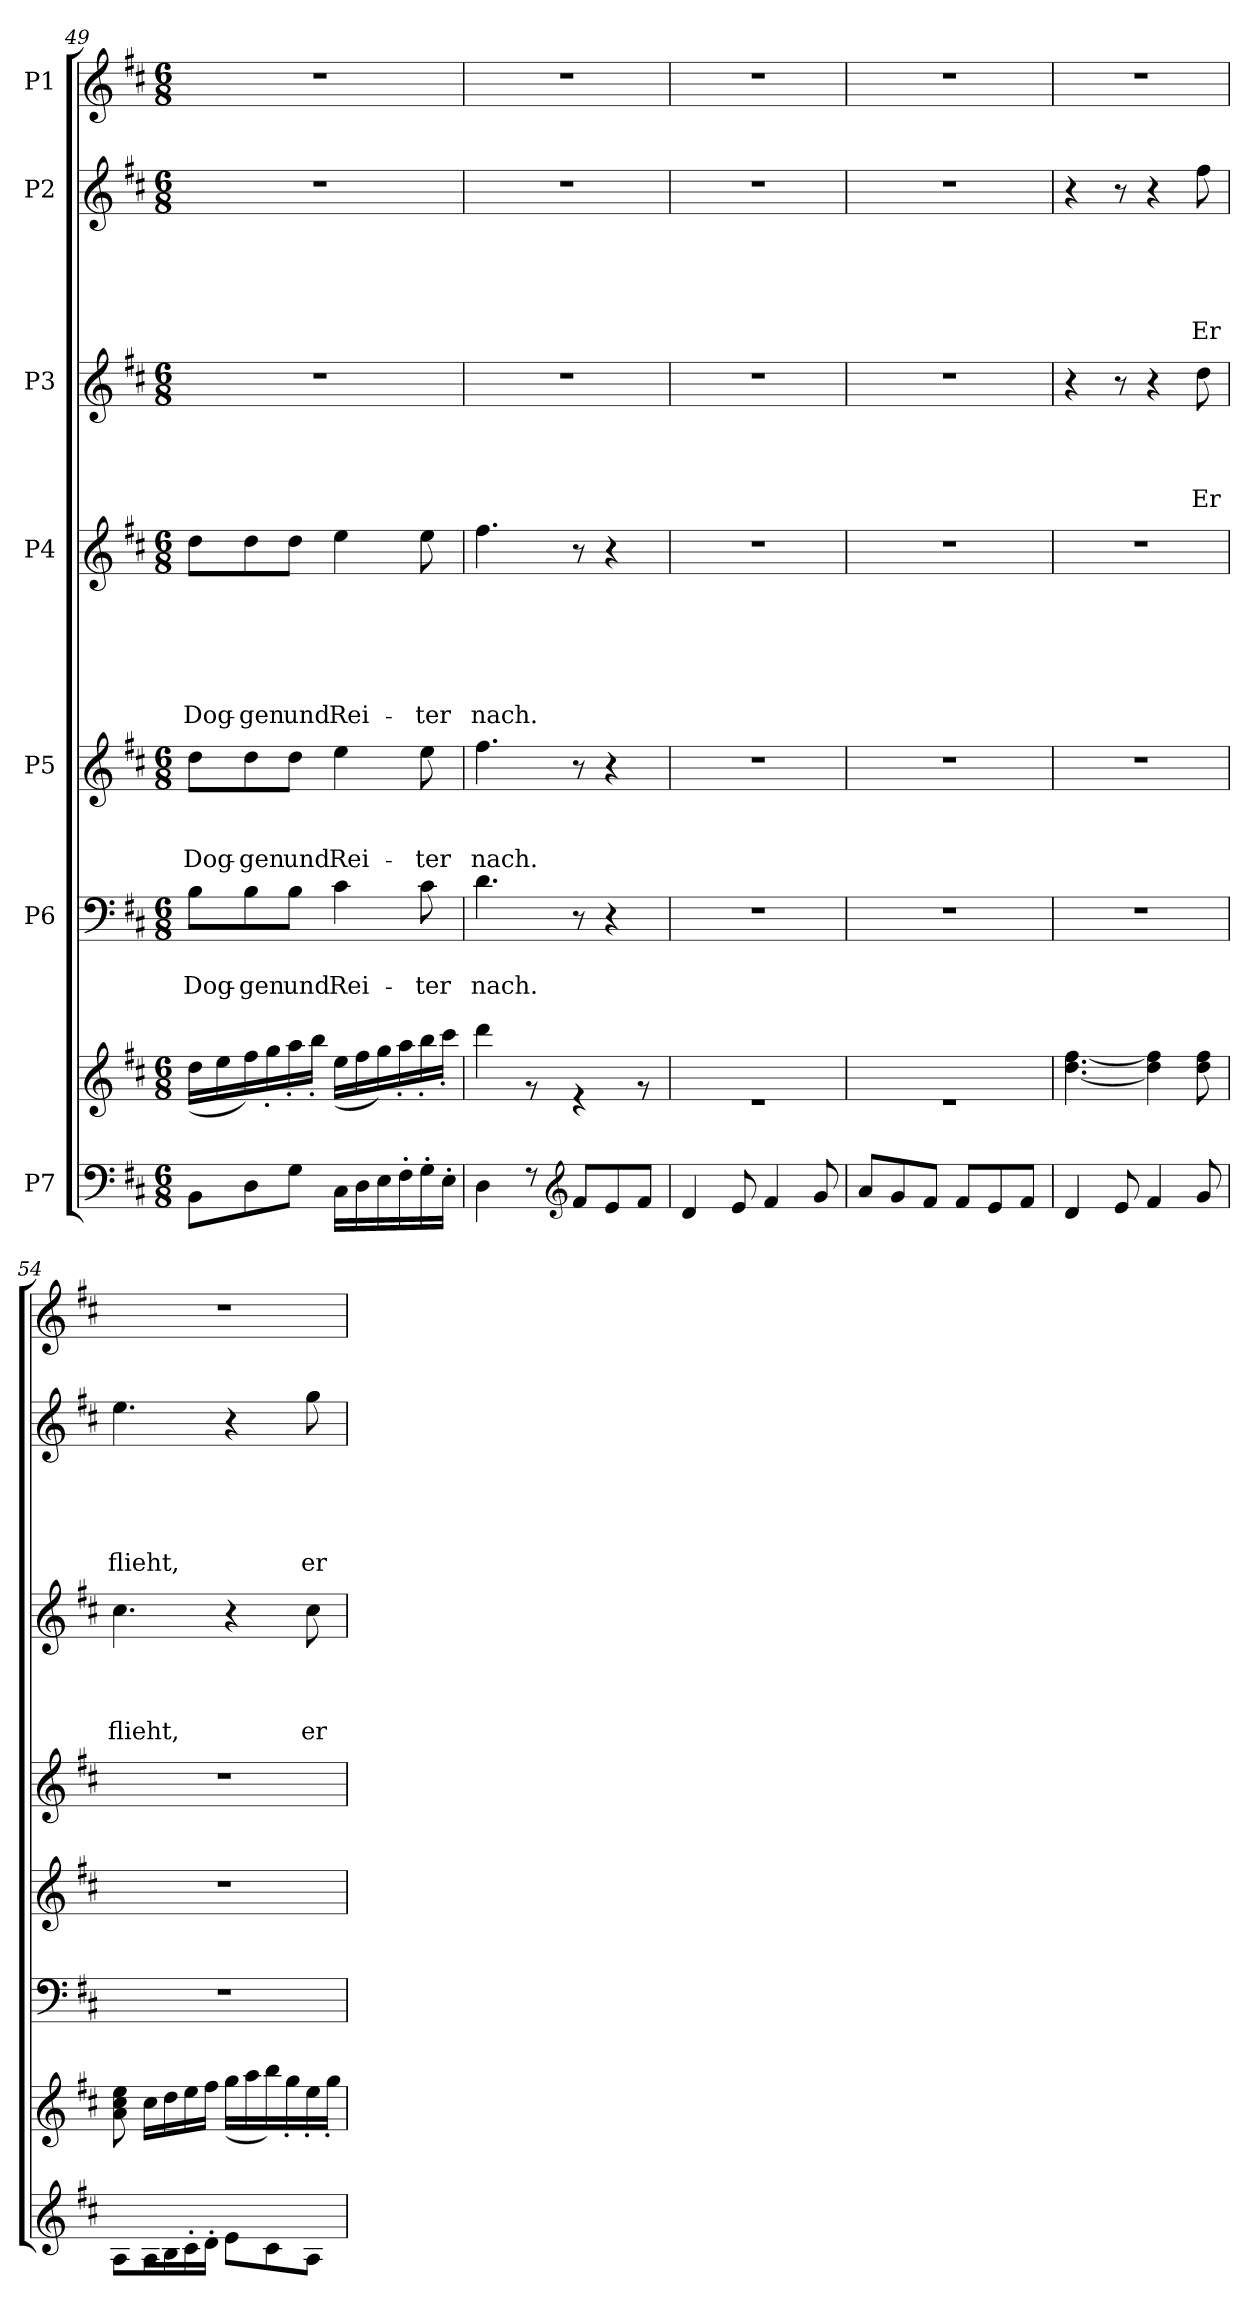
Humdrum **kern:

**kern	**kern	**kern	**text	**text	**kern	**text	**text	**text	**kern	**text	**text	**text	**text	**text	**text	**kern	**text	**text	**text	**text	**kern	**text	**text	**text	**text	**text	**kern
*part7	*part7	*part6	*part6	*part6	*part5	*part5	*part5	*part5	*part4	*part4	*part4	*part4	*part4	*part4	*part4	*part3	*part3	*part3	*part3	*part3	*part2	*part2	*part2	*part2	*part2	*part2	*part1
*staff8	*staff7	*staff6	*staff6	*staff6	*staff5	*staff5	*staff5	*staff5	*staff4	*staff4	*staff4	*staff4	*staff4	*staff4	*staff4	*staff3	*staff3	*staff3	*staff3	*staff3	*staff2	*staff2	*staff2	*staff2	*staff2	*staff2	*staff1
*I"P7	*	*I"P6	*	*	*I"P5	*	*	*	*I"P4	*	*	*	*	*	*	*I"P3	*	*	*	*	*I"P2	*	*	*	*	*	*I"P1
*clefF4	*clefG2	*clefF4	*	*	*clefG2	*	*	*	*clefG2	*	*	*	*	*	*	*clefG2	*	*	*	*	*clefG2	*	*	*	*	*	*clefG2
*	*	*	*	*	*ITrd7c12	*	*	*	*ITrd7c12	*	*	*	*	*	*	*	*	*	*	*	*	*	*	*	*	*	*ITrd7c12
*k[f#c#]	*k[f#c#]	*k[f#c#]	*	*	*k[f#c#]	*	*	*	*k[f#c#]	*	*	*	*	*	*	*k[f#c#]	*	*	*	*	*k[f#c#]	*	*	*	*	*	*k[f#c#]
*D:	*D:	*D:	*	*	*D:	*	*	*	*D:	*	*	*	*	*	*	*D:	*	*	*	*	*D:	*	*	*	*	*	*D:
*M6/8	*M6/8	*M6/8	*	*	*M6/8	*	*	*	*M6/8	*	*	*	*	*	*	*M6/8	*	*	*	*	*M6/8	*	*	*	*	*	*M6/8
=49	=49	=49	=49	=49	=49	=49	=49	=49	=49	=49	=49	=49	=49	=49	=49	=49	=49	=49	=49	=49	=49	=49	=49	=49	=49	=49	=49
*^	*^	*	*	*	*	*	*	*	*	*	*	*	*	*	*	*	*	*	*	*	*	*	*	*	*	*	*
!	!	!	!	!	!	!LO:LY:b	!	!	!	!LO:LY:b	!	!	!	!	!	!	!LO:LY:b	!LO:N:vis=1	!	!	!	!	!LO:N:vis=1	!	!	!	!	!	!LO:N:vis=1
8BB\L	2.ryy	2.ryy	(>16dd\LL	8B\L	.	Dog-	8d\L	.	.	Dog-	8d\L	.	.	.	.	.	Dog-	2.r	.	.	.	.	2.r	.	.	.	.	.	2.r
.	.	.	16ee\	.	.	.	.	.	.	.	.	.	.	.	.	.	.	.	.	.	.	.	.	.	.	.	.	.	.
!	!	!	!	!	!	!LO:LY:b	!	!	!	!LO:LY:b	!	!	!	!	!	!	!LO:LY:b	!	!	!	!	!	!	!	!	!	!	!	!
8D\	.	.	16ff#\)	8B\	.	-gen	8d\	.	.	-gen	8d\	.	.	.	.	.	-gen	.	.	.	.	.	.	.	.	.	.	.	.
.	.	.	16gg'>\	.	.	.	.	.	.	.	.	.	.	.	.	.	.	.	.	.	.	.	.	.	.	.	.	.	.
!	!	!	!	!	!	!LO:LY:b	!	!	!	!LO:LY:b	!	!	!	!	!	!	!LO:LY:b	!	!	!	!	!	!	!	!	!	!	!	!
8G\J	.	.	16aa'>\	8B\J	.	und	8d\J	.	.	und	8d\J	.	.	.	.	.	und	.	.	.	.	.	.	.	.	.	.	.	.
.	.	.	16bb'>\JJ	.	.	.	.	.	.	.	.	.	.	.	.	.	.	.	.	.	.	.	.	.	.	.	.	.	.
!	!	!	!	!	!	!LO:LY:b	!	!	!	!LO:LY:b	!	!	!	!	!	!	!LO:LY:b	!	!	!	!	!	!	!	!	!	!	!	!
16C#\LL	.	.	(>16ee\LL	4c#\	.	Rei-	4e\	.	.	Rei-	4e\	.	.	.	.	.	Rei-	.	.	.	.	.	.	.	.	.	.	.	.
16D\	.	.	16ff#\	.	.	.	.	.	.	.	.	.	.	.	.	.	.	.	.	.	.	.	.	.	.	.	.	.	.
16E\	.	.	16gg\)	.	.	.	.	.	.	.	.	.	.	.	.	.	.	.	.	.	.	.	.	.	.	.	.	.	.
16F#'>\	.	.	16aa'>\	.	.	.	.	.	.	.	.	.	.	.	.	.	.	.	.	.	.	.	.	.	.	.	.	.	.
!	!	!	!	!	!	!LO:LY:b	!	!	!	!LO:LY:b	!	!	!	!	!	!	!LO:LY:b	!	!	!	!	!	!	!	!	!	!	!	!
16G'>\	.	.	16bb'>\	8c#\	.	-ter	8e\	.	.	-ter	8e\	.	.	.	.	.	-ter	.	.	.	.	.	.	.	.	.	.	.	.
16E'>\JJ	.	.	16ccc#'>\JJ	.	.	.	.	.	.	.	.	.	.	.	.	.	.	.	.	.	.	.	.	.	.	.	.	.	.
=50	=50	=50	=50	=50	=50	=50	=50	=50	=50	=50	=50	=50	=50	=50	=50	=50	=50	=50	=50	=50	=50	=50	=50	=50	=50	=50	=50	=50	=50
!	!	!	!	!	!	!LO:LY:b	!	!	!	!LO:LY:b	!	!	!	!	!	!	!LO:LY:b	!LO:N:vis=1	!	!	!	!	!LO:N:vis=1	!	!	!	!	!	!LO:N:vis=1
4D\	2.ryy	2.ryy	4ddd\	4.d\	.	nach.	4.f#\	.	.	nach.	4.f#\	.	.	.	.	.	nach.	2.r	.	.	.	.	2.r	.	.	.	.	.	2.r
8r	.	.	8r	.	.	.	.	.	.	.	.	.	.	.	.	.	.	.	.	.	.	.	.	.	.	.	.	.	.
*clefG2	*	*	*	*	*	*	*	*	*	*	*	*	*	*	*	*	*	*	*	*	*	*	*	*	*	*	*	*	*
8f#/L	.	.	4r	8r	.	.	8r	.	.	.	8r	.	.	.	.	.	.	.	.	.	.	.	.	.	.	.	.	.	.
8e/	.	.	.	4r	.	.	4r	.	.	.	4r	.	.	.	.	.	.	.	.	.	.	.	.	.	.	.	.	.	.
8f#/J	.	.	8r	.	.	.	.	.	.	.	.	.	.	.	.	.	.	.	.	.	.	.	.	.	.	.	.	.	.
=51	=51	=51	=51	=51	=51	=51	=51	=51	=51	=51	=51	=51	=51	=51	=51	=51	=51	=51	=51	=51	=51	=51	=51	=51	=51	=51	=51	=51	=51
!	!	!	!LO:N:vis=1	!LO:N:vis=1	!	!	!LO:N:vis=1	!	!	!	!LO:N:vis=1	!	!	!	!	!	!	!LO:N:vis=1	!	!	!	!	!LO:N:vis=1	!	!	!	!	!	!LO:N:vis=1
4d/	2.ryy	2.ryy	2.r	2.r	.	.	2.r	.	.	.	2.r	.	.	.	.	.	.	2.r	.	.	.	.	2.r	.	.	.	.	.	2.r
8e/	.	.	.	.	.	.	.	.	.	.	.	.	.	.	.	.	.	.	.	.	.	.	.	.	.	.	.	.	.
4f#/	.	.	.	.	.	.	.	.	.	.	.	.	.	.	.	.	.	.	.	.	.	.	.	.	.	.	.	.	.
8g/	.	.	.	.	.	.	.	.	.	.	.	.	.	.	.	.	.	.	.	.	.	.	.	.	.	.	.	.	.
!!LO:PB:g=z
=52	=52	=52	=52	=52	=52	=52	=52	=52	=52	=52	=52	=52	=52	=52	=52	=52	=52	=52	=52	=52	=52	=52	=52	=52	=52	=52	=52	=52	=52
!	!	!	!LO:N:vis=1	!LO:N:vis=1	!	!	!LO:N:vis=1	!	!	!	!LO:N:vis=1	!	!	!	!	!	!	!LO:N:vis=1	!	!	!	!	!LO:N:vis=1	!	!	!	!	!	!LO:N:vis=1
8a/L	2.ryy	2.ryy	2.r	2.r	.	.	2.r	.	.	.	2.r	.	.	.	.	.	.	2.r	.	.	.	.	2.r	.	.	.	.	.	2.r
8g/	.	.	.	.	.	.	.	.	.	.	.	.	.	.	.	.	.	.	.	.	.	.	.	.	.	.	.	.	.
8f#/J	.	.	.	.	.	.	.	.	.	.	.	.	.	.	.	.	.	.	.	.	.	.	.	.	.	.	.	.	.
8f#/L	.	.	.	.	.	.	.	.	.	.	.	.	.	.	.	.	.	.	.	.	.	.	.	.	.	.	.	.	.
8e/	.	.	.	.	.	.	.	.	.	.	.	.	.	.	.	.	.	.	.	.	.	.	.	.	.	.	.	.	.
8f#/J	.	.	.	.	.	.	.	.	.	.	.	.	.	.	.	.	.	.	.	.	.	.	.	.	.	.	.	.	.
=53	=53	=53	=53	=53	=53	=53	=53	=53	=53	=53	=53	=53	=53	=53	=53	=53	=53	=53	=53	=53	=53	=53	=53	=53	=53	=53	=53	=53	=53
!	!	!	!	!LO:N:vis=1	!	!	!LO:N:vis=1	!	!	!	!LO:N:vis=1	!	!	!	!	!	!	!	!	!	!	!	!	!	!	!	!	!	!LO:N:vis=1
4d/	2.ryy	2.ryy	[<4.dd\ [>4.ff#\	2.r	.	.	2.r	.	.	.	2.r	.	.	.	.	.	.	4r	.	.	.	.	4r	.	.	.	.	.	2.r
8e/	.	.	.	.	.	.	.	.	.	.	.	.	.	.	.	.	.	8r	.	.	.	.	8r	.	.	.	.	.	.
4f#/	.	.	4dd\] 4ff#\]	.	.	.	.	.	.	.	.	.	.	.	.	.	.	4r	.	.	.	.	4r	.	.	.	.	.	.
!	!	!	!	!	!	!	!	!	!	!	!	!	!	!	!	!	!	!	!	!	!	!LO:LY:b	!	!	!	!	!	!LO:LY:b	!
8g/	.	.	8dd\ 8ff#\	.	.	.	.	.	.	.	.	.	.	.	.	.	.	8dd\	.	.	.	Er	8ff#\	.	.	.	.	Er	.
=54	=54	=54	=54	=54	=54	=54	=54	=54	=54	=54	=54	=54	=54	=54	=54	=54	=54	=54	=54	=54	=54	=54	=54	=54	=54	=54	=54	=54	=54
!	!	!	!	!LO:N:vis=1	!	!	!LO:N:vis=1	!	!	!	!LO:N:vis=1	!	!	!	!	!	!	!	!	!	!	!LO:LY:b	!	!	!	!	!	!LO:LY:b	!LO:N:vis=1
8A\L	2.ryy	2.ryy	8a\ 8cc#\ 8ee\	2.r	.	.	2.r	.	.	.	2.r	.	.	.	.	.	.	4.cc#\	.	.	.	flieht,	4.ee\	.	.	.	.	flieht,	2.r
16A\L	.	.	16cc#\LL	.	.	.	.	.	.	.	.	.	.	.	.	.	.	.	.	.	.	.	.	.	.	.	.	.	.
16B\	.	.	16dd\	.	.	.	.	.	.	.	.	.	.	.	.	.	.	.	.	.	.	.	.	.	.	.	.	.	.
16c#'>\	.	.	16ee\	.	.	.	.	.	.	.	.	.	.	.	.	.	.	.	.	.	.	.	.	.	.	.	.	.	.
16d'>\JJ	.	.	16ff#\JJ	.	.	.	.	.	.	.	.	.	.	.	.	.	.	.	.	.	.	.	.	.	.	.	.	.	.
8e\L	.	.	(>16gg\LL	.	.	.	.	.	.	.	.	.	.	.	.	.	.	4r	.	.	.	.	4r	.	.	.	.	.	.
.	.	.	16aa\	.	.	.	.	.	.	.	.	.	.	.	.	.	.	.	.	.	.	.	.	.	.	.	.	.	.
8c#\	.	.	16bb\)	.	.	.	.	.	.	.	.	.	.	.	.	.	.	.	.	.	.	.	.	.	.	.	.	.	.
.	.	.	16gg'>\	.	.	.	.	.	.	.	.	.	.	.	.	.	.	.	.	.	.	.	.	.	.	.	.	.	.
!	!	!	!	!	!	!	!	!	!	!	!	!	!	!	!	!	!	!	!	!	!	!LO:LY:b	!	!	!	!	!	!LO:LY:b	!
8A\J	.	.	16ee'>\	.	.	.	.	.	.	.	.	.	.	.	.	.	.	8cc#\	.	.	.	er	8gg\	.	.	.	.	er	.
.	.	.	16gg'>\JJ	.	.	.	.	.	.	.	.	.	.	.	.	.	.	.	.	.	.	.	.	.	.	.	.	.	.
*v	*v	*	*	*	*	*	*	*	*	*	*	*	*	*	*	*	*	*	*	*	*	*	*	*	*	*	*	*	*
*	*v	*v	*	*	*	*	*	*	*	*	*	*	*	*	*	*	*	*	*	*	*	*	*	*	*	*	*	*
=	=	=	=	=	=	=	=	=	=	=	=	=	=	=	=	=	=	=	=	=	=	=	=	=	=	=	=
*-	*-	*-	*-	*-	*-	*-	*-	*-	*-	*-	*-	*-	*-	*-	*-	*-	*-	*-	*-	*-	*-	*-	*-	*-	*-	*-	*-
